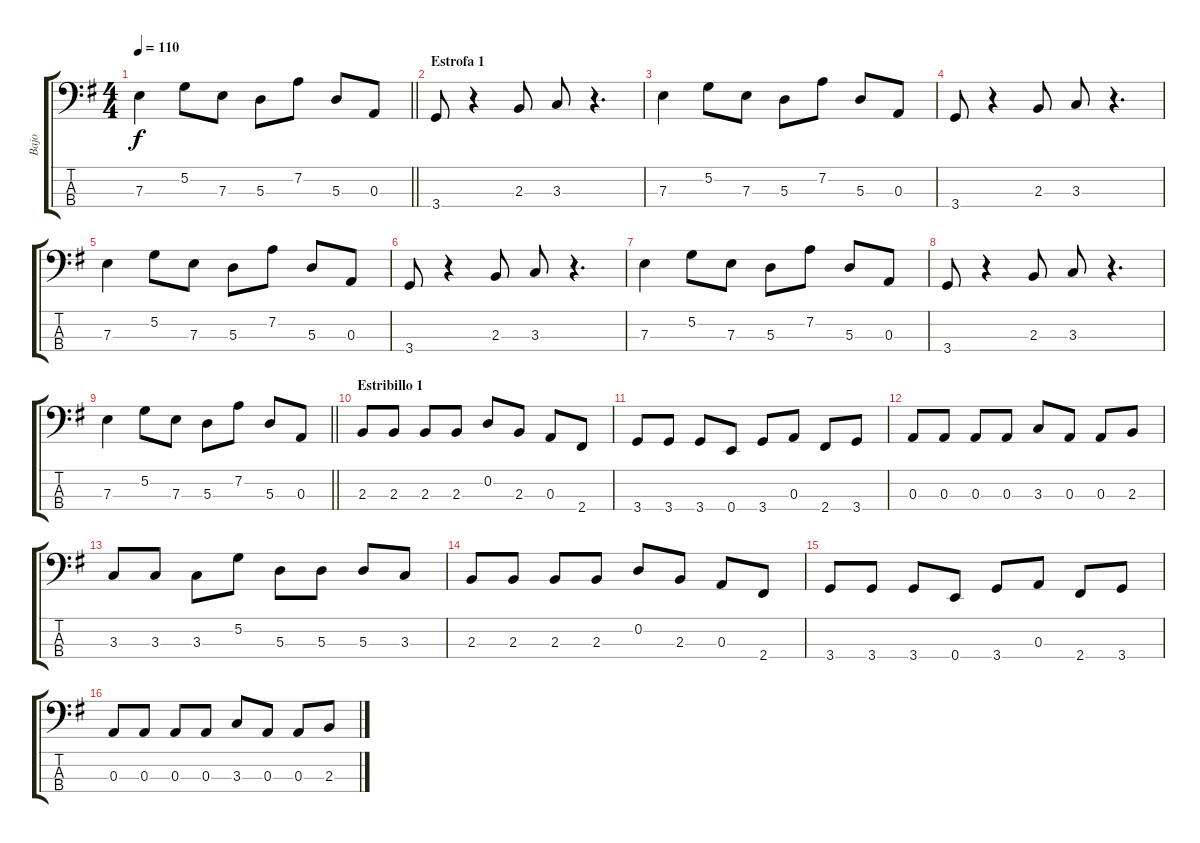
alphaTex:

\track ("Bajo" "Bajo") {instrument electricbasspick}
\staff {score tabs}
\tuning (G2 D2 A1 E1) {hide}
\ts (4 4)
\tempo 110
\clef f4
\barLineRight lightlight
\ks g
7.3.4{dy f} 5.2.8 7.3.8 5.3.8 7.2.8 5.3.8 0.3.8 |
\section ("" "Estrofa 1")
3.4.8 r.4 2.3.8 3.3.8 r.4{d} |
7.3.4 5.2.8 7.3.8 5.3.8 7.2.8 5.3.8 0.3.8 |
3.4.8 r.4 2.3.8 3.3.8 r.4{d} |
7.3.4 5.2.8 7.3.8 5.3.8 7.2.8 5.3.8 0.3.8 |
3.4.8 r.4 2.3.8 3.3.8 r.4{d} |
7.3.4 5.2.8 7.3.8 5.3.8 7.2.8 5.3.8 0.3.8 |
3.4.8 r.4 2.3.8 3.3.8 r.4{d} |
\barLineRight lightlight
7.3.4 5.2.8 7.3.8 5.3.8 7.2.8 5.3.8 0.3.8 |
\section ("" "Estribillo 1")
2.3.8 2.3.8 2.3.8 2.3.8 0.2.8 2.3.8 0.3.8 2.4.8 |
3.4.8 3.4.8 3.4.8 0.4.8 3.4.8 0.3.8 2.4.8 3.4.8 |
0.3.8 0.3.8 0.3.8 0.3.8 3.3.8 0.3.8 0.3.8 2.3.8 |
3.3.8 3.3.8 3.3.8 5.2.8 5.3.8 5.3.8 5.3.8 3.3.8 |
2.3.8 2.3.8 2.3.8 2.3.8 0.2.8 2.3.8 0.3.8 2.4.8 |
3.4.8 3.4.8 3.4.8 0.4.8 3.4.8 0.3.8 2.4.8 3.4.8 |
0.3.8 0.3.8 0.3.8 0.3.8 3.3.8 0.3.8 0.3.8 2.3.8
